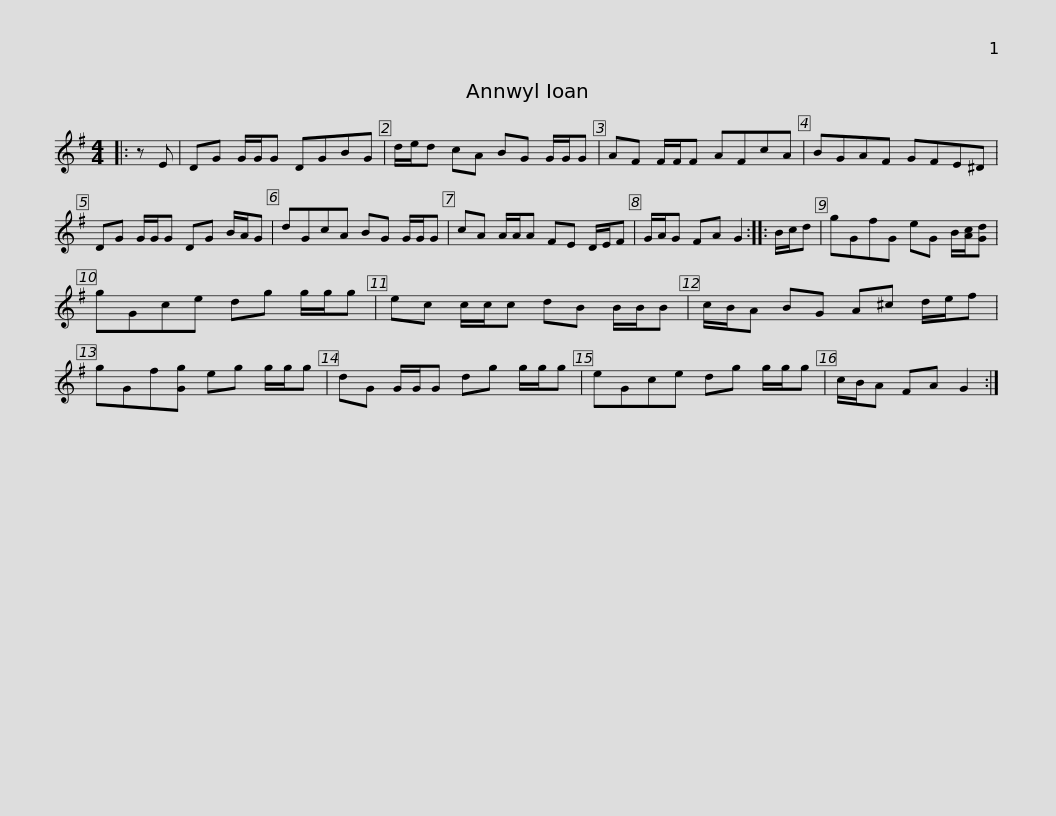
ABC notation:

X:1
L:1/8
M:4/4
I:linebreak $
K:G
V:1 treble
V:1
|: z E | DG G/G/G DGBG | d/e/d cA BG G/G/G | AF F/F/F AFcA | BGAF GFE^D |$ %5
 DG G/G/G DG B/A/G | dGcA BG G/G/G | cA A/A/A FE D/E/F | G/A/G FA G2 :: B/c/d |$ %10
 gGfG eG B/[Ac]/[Gd] | gGce dg g/g/g | ec c/c/c dB B/B/B | c/B/A BG A^c d/e/f | gGf[Gg] eg g/g/g |$ %15
 dG G/G/G dg g/g/g | eGce dg g/g/g | c/B/A FA G2 :| %18
